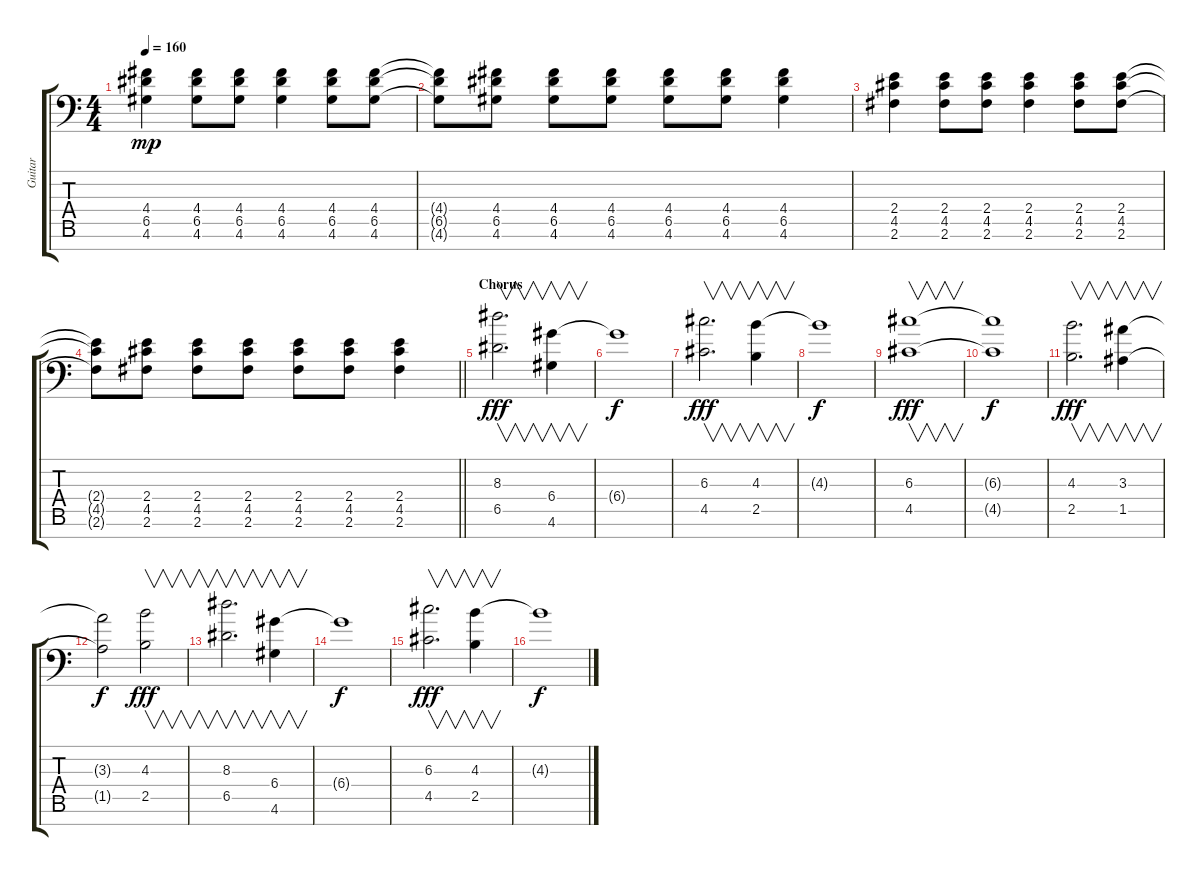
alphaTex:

\track ("Guitar" "Guitar") {instrument electricguitarclean}
\staff {score tabs}
\tuning (E4 B3 G3 D3 A2 E2 C-1) {hide}
\ts (4 4)
\tempo 160
\clef f4
\ks c
(4.4 6.5 4.6).4{dy mp} (4.4 6.5 4.6).8 (4.4 6.5 4.6).8 (4.4 6.5 4.6).4 (4.4 6.5 4.6).8 (4.4 6.5 4.6).8 |
(4.4{t} 6.5{t} 4.6{t}).8 (4.4 6.5 4.6).8 (4.4 6.5 4.6).8 (4.4 6.5 4.6).8 (4.4 6.5 4.6).8 (4.4 6.5 4.6).8 (4.4 6.5 4.6).4 |
(2.4 4.5 2.6).4 (2.4 4.5 2.6).8 (2.4 4.5 2.6).8 (2.4 4.5 2.6).4 (2.4 4.5 2.6).8 (2.4 4.5 2.6).8 |
\barLineRight lightlight
(2.4{t} 4.5{t} 2.6{t}).8 (2.4 4.5 2.6).8 (2.4 4.5 2.6).8 (2.4 4.5 2.6).8 (2.4 4.5 2.6).8 (2.4 4.5 2.6).8 (2.4 4.5 2.6).4 |
\section ("" "Chorus")
(8.3 6.5).2{v d dy fff volume 12} (6.4 4.6).4{v} |
6.4{t}.1{dy f} |
(6.3 4.5).2{v d dy fff} (4.3 2.5).4{v} |
4.3{t}.1{dy f} |
(6.3 4.5).1{v dy fff} |
(6.3{t} 4.5{t}).1{dy f} |
(4.3 2.5).2{v d dy fff} (3.3 1.5).4{v} |
(3.3{t} 1.5{t}).2{dy f} (4.3 2.5).2{v dy fff} |
(8.3 6.5).2{v d volume 12} (6.4 4.6).4{v} |
6.4{t}.1{dy f} |
(6.3 4.5).2{v d dy fff} (4.3 2.5).4{v} |
4.3{t}.1{dy f}
